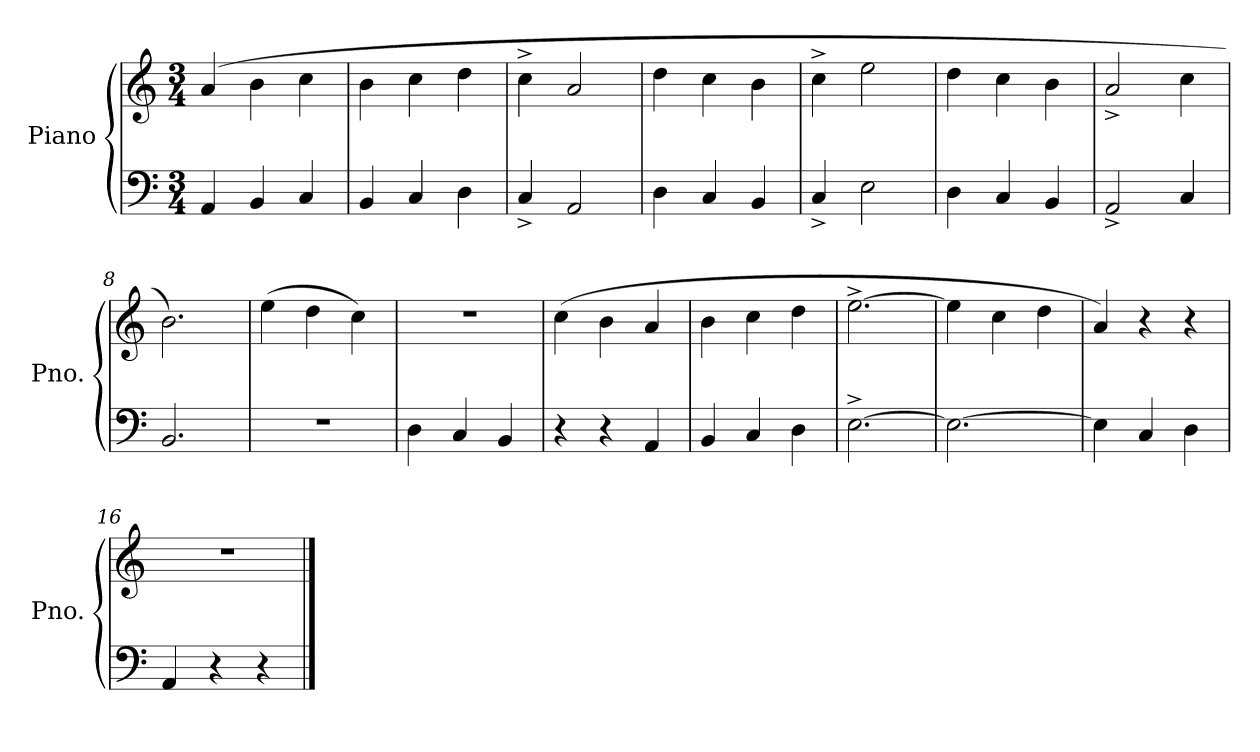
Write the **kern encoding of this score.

**kern	**kern
*part1	*part1
*staff2	*staff1
*I"Piano	*
*I'Pno.	*
*clefF4	*clefG2
*k[]	*k[]
*M3/4	*M3/4
*MM130	*MM130
=1	=1
4AA/	(>4a/
4BB/	4b\
4C/	4cc\
=2	=2
4BB/	4b\
4C/	4cc\
4D\	4dd\
=3	=3
4C^/	4cc^\
2AA/	2a/
=4	=4
4D\	4dd\
4C/	4cc\
4BB/	4b\
=5	=5
4C^/	4cc^\
2E\	2ee\
=6	=6
4D\	4dd\
4C/	4cc\
4BB/	4b\
=7	=7
2AA^/	2a^/
4C/	4cc\
=8	=8
2.BB/	2.b\)
=9	=9
2.r	(>4ee\
.	4dd\
.	4cc\)
=10	=10
4D\	2.r
4C/	.
4BB/	.
=11	=11
4r	(>4cc\
4r	4b\
4AA/	4a/
=12	=12
4BB/	4b\
4C/	4cc\
4D\	4dd\
!!LO:LB:g=z
=13	=13
[2.E^\	[2.ee^\
=14	=14
2.E\_	4ee\]
.	4cc\
.	4dd\
=15	=15
4E\]	4a/)
4C/	4r
4D\	4r
=16	=16
4AA/	2.r
4r	.
4r	.
==	==
*-	*-
